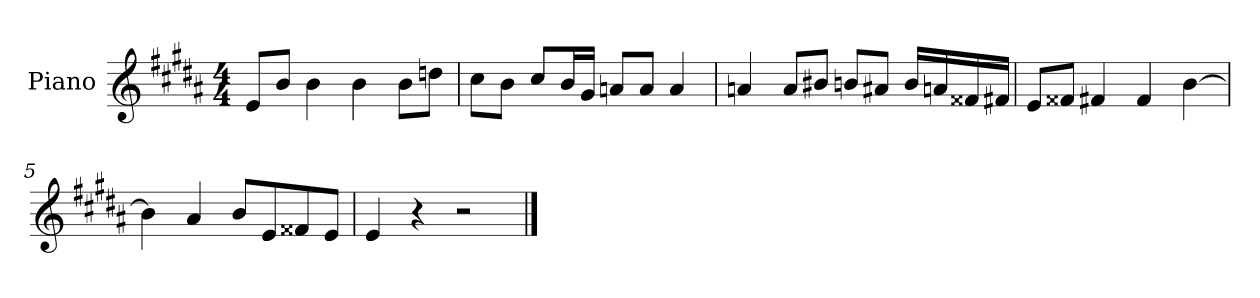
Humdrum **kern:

**kern
*part1
*staff1
*I"Piano
*I'P-no
*clefG2
*k[f#c#g#d#a#]
*M4/4
*MM90
=1
8e/L
8b/J
4b\
4b\
8b\L
8ddn\J
=2
8cc#\L
8b\J
8cc#/L
16b/L
16g#/JJ
8an/L
8a/J
4a/
=3
4an/
8a/L
8b#X/J
8bn/L
8a#X/J
16b/LL
16an/
16f##X/
16f#X/JJ
=4
8e/L
8f##X/J
4f#X/
4f#/
[4b\
!!LO:LB:g=z
=5
4b\]
4a#/
8b/L
8e/
8f##X/
8e/J
=6
4e/
4r
2r
==
*-
